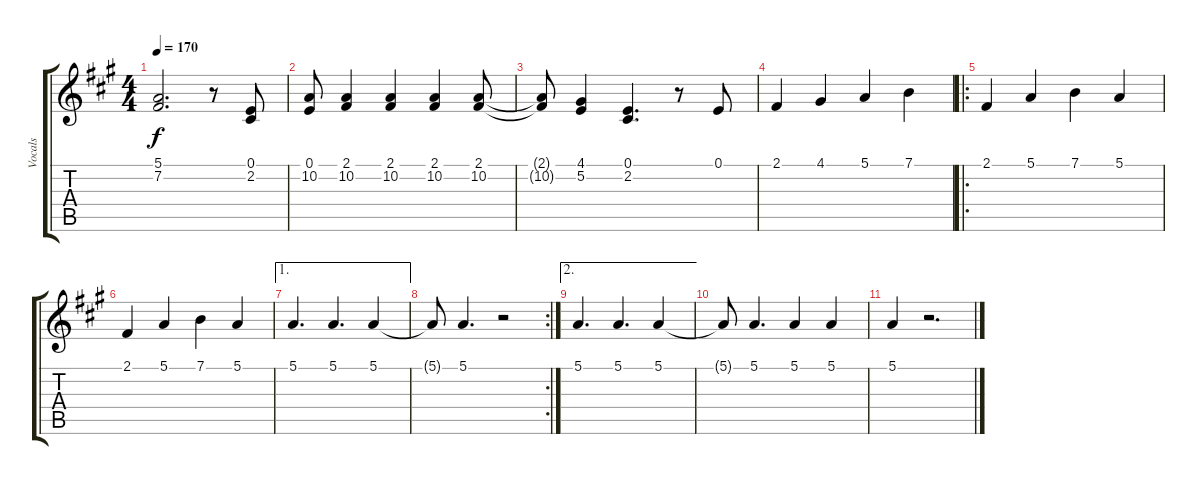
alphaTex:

\track ("Vocals" "Vocals") {instrument flute}
\staff {score tabs}
\tuning (E4 B3 G3 D3 A2 E2) {hide}
\ts (4 4)
\tempo 170
\clef g2
\ks a
(5.1 7.2).2{d dy f} r.8 (0.1 2.2).8 |
(0.1 10.2).8 (2.1 10.2).4 (2.1 10.2).4 (2.1 10.2).4 (2.1 10.2).8 |
(2.1{t} 10.2{t}).8 (4.1 5.2).4 (0.1 2.2).4{d} r.8 0.1.8 |
2.1.4 4.1.4 5.1.4 7.1.4 |
\ro
2.1.4 5.1.4 7.1.4 5.1.4 |
2.1.4 5.1.4 7.1.4 5.1.4 |
\ae 1
5.1.4{d} 5.1.4{d} 5.1.4 |
\rc 2
5.1{t}.8 5.1.4{d} r.2 |
\ae 2
5.1.4{d} 5.1.4{d} 5.1.4 |
5.1{t}.8 5.1.4{d} 5.1.4 5.1.4 |
5.1.4 r.2{d}
